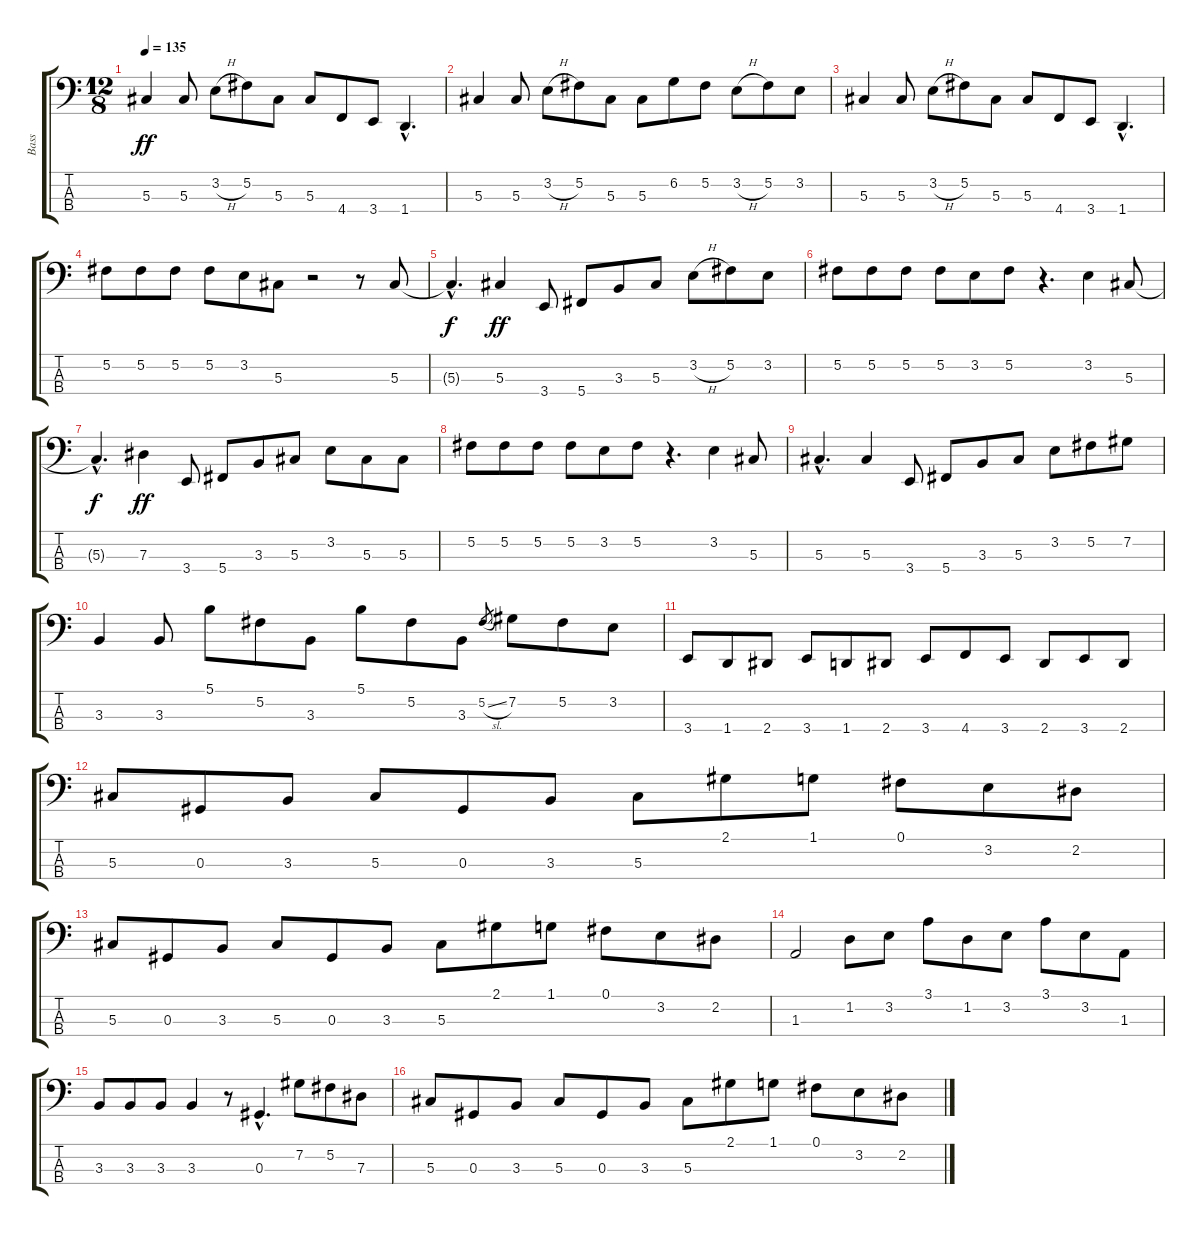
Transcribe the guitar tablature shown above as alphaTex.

\track ("Bass" "Bass") {instrument electricbasspick}
\staff {score tabs}
\tuning (Gb2 Db2 Ab1 Db1) {hide}
\ts (12 8)
\tempo 135
\clef f4
\ks c
5.3.4{dy ff} 5.3.8 3.2{h}.8 5.2.8 5.3.8 5.3.8 4.4.8 3.4.8 1.4{hac}.4{d} |
5.3.4 5.3.8 3.2{h}.8 5.2.8 5.3.8 5.3.8 6.2.8 5.2.8 3.2{h}.8 5.2.8 3.2.8 |
5.3.4 5.3.8 3.2{h}.8 5.2.8 5.3.8 5.3.8 4.4.8 3.4.8 1.4{hac}.4{d} |
5.2.8 5.2.8 5.2.8 5.2.8 3.2.8 5.3.8 r.2 r.8 5.3.8 |
5.3{hac t}.4{d dy f} 5.3.4{dy ff} 3.4.8 5.4.8 3.3.8 5.3.8 3.2{h}.8 5.2.8 3.2.8 |
5.2.8 5.2.8 5.2.8 5.2.8 3.2.8 5.2.8 r.4{d} 3.2.4 5.3.8 |
5.3{hac t}.4{d dy f} 7.3.4{dy ff} 3.4.8 5.4.8 3.3.8 5.3.8 3.2.8 5.3.8 5.3.8 |
5.2.8 5.2.8 5.2.8 5.2.8 3.2.8 5.2.8 r.4{d} 3.2.4 5.3.8 |
5.3{hac}.4{d} 5.3.4 3.4.8 5.4.8 3.3.8 5.3.8 3.2.8 5.2.8 7.2.8 |
3.3.4 3.3.8 5.1.8 5.2.8 3.3.8 5.1.8 5.2.8 3.3.8 5.2{sl}.8{gr} 7.2.8 5.2.8 3.2.8 |
3.4.8 1.4.8 2.4.8 3.4.8 1.4.8 2.4.8 3.4.8 4.4.8 3.4.8 2.4.8 3.4.8 2.4.8 |
5.3.8 0.3.8 3.3.8 5.3.8 0.3.8 3.3.8 5.3.8 2.1.8 1.1.8 0.1.8 3.2.8 2.2.8 |
5.3.8 0.3.8 3.3.8 5.3.8 0.3.8 3.3.8 5.3.8 2.1.8 1.1.8 0.1.8 3.2.8 2.2.8 |
1.3.2 1.2.8 3.2.8 3.1.8 1.2.8 3.2.8 3.1.8 3.2.8 1.3.8 |
3.3.8 3.3.8 3.3.8 3.3.4 r.8 0.3{hac}.4{d} 7.2.8 5.2.8 7.3.8 |
5.3.8 0.3.8 3.3.8 5.3.8 0.3.8 3.3.8 5.3.8 2.1.8 1.1.8 0.1.8 3.2.8 2.2.8
